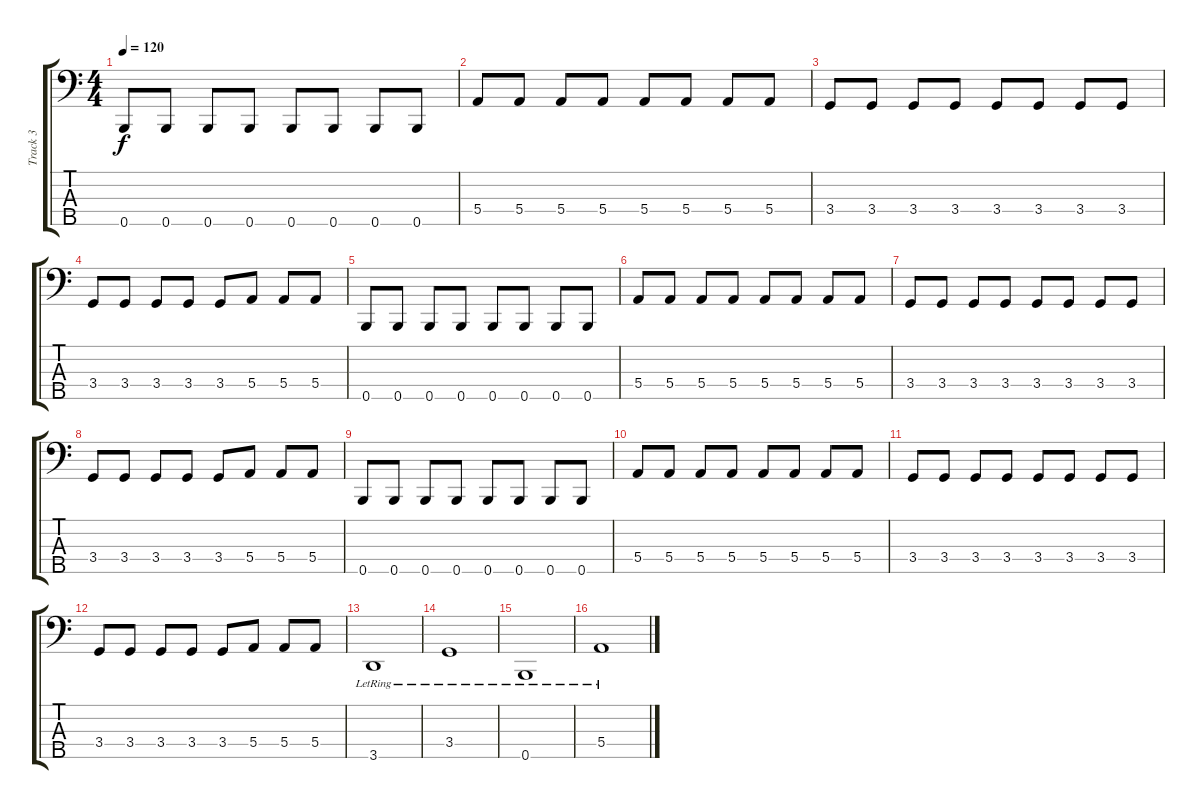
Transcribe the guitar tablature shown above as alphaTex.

\track ("Track 3" "Track 3") {instrument electricbasspick}
\staff {score tabs}
\tuning (G2 D2 A1 E1 B0) {hide}
\ts (4 4)
\tempo 120
\clef f4
\ks c
0.5.8{dy f} 0.5.8 0.5.8 0.5.8 0.5.8 0.5.8 0.5.8 0.5.8 |
5.4.8 5.4.8 5.4.8 5.4.8 5.4.8 5.4.8 5.4.8 5.4.8 |
3.4.8 3.4.8 3.4.8 3.4.8 3.4.8 3.4.8 3.4.8 3.4.8 |
3.4.8 3.4.8 3.4.8 3.4.8 3.4.8 5.4.8 5.4.8 5.4.8 |
0.5.8 0.5.8 0.5.8 0.5.8 0.5.8 0.5.8 0.5.8 0.5.8 |
5.4.8 5.4.8 5.4.8 5.4.8 5.4.8 5.4.8 5.4.8 5.4.8 |
3.4.8 3.4.8 3.4.8 3.4.8 3.4.8 3.4.8 3.4.8 3.4.8 |
3.4.8 3.4.8 3.4.8 3.4.8 3.4.8 5.4.8 5.4.8 5.4.8 |
0.5.8 0.5.8 0.5.8 0.5.8 0.5.8 0.5.8 0.5.8 0.5.8 |
5.4.8 5.4.8 5.4.8 5.4.8 5.4.8 5.4.8 5.4.8 5.4.8 |
3.4.8 3.4.8 3.4.8 3.4.8 3.4.8 3.4.8 3.4.8 3.4.8 |
3.4.8 3.4.8 3.4.8 3.4.8 3.4.8 5.4.8 5.4.8 5.4.8 |
3.5{lr}.1 |
3.4{lr}.1 |
0.5{lr}.1 |
5.4{lr}.1
